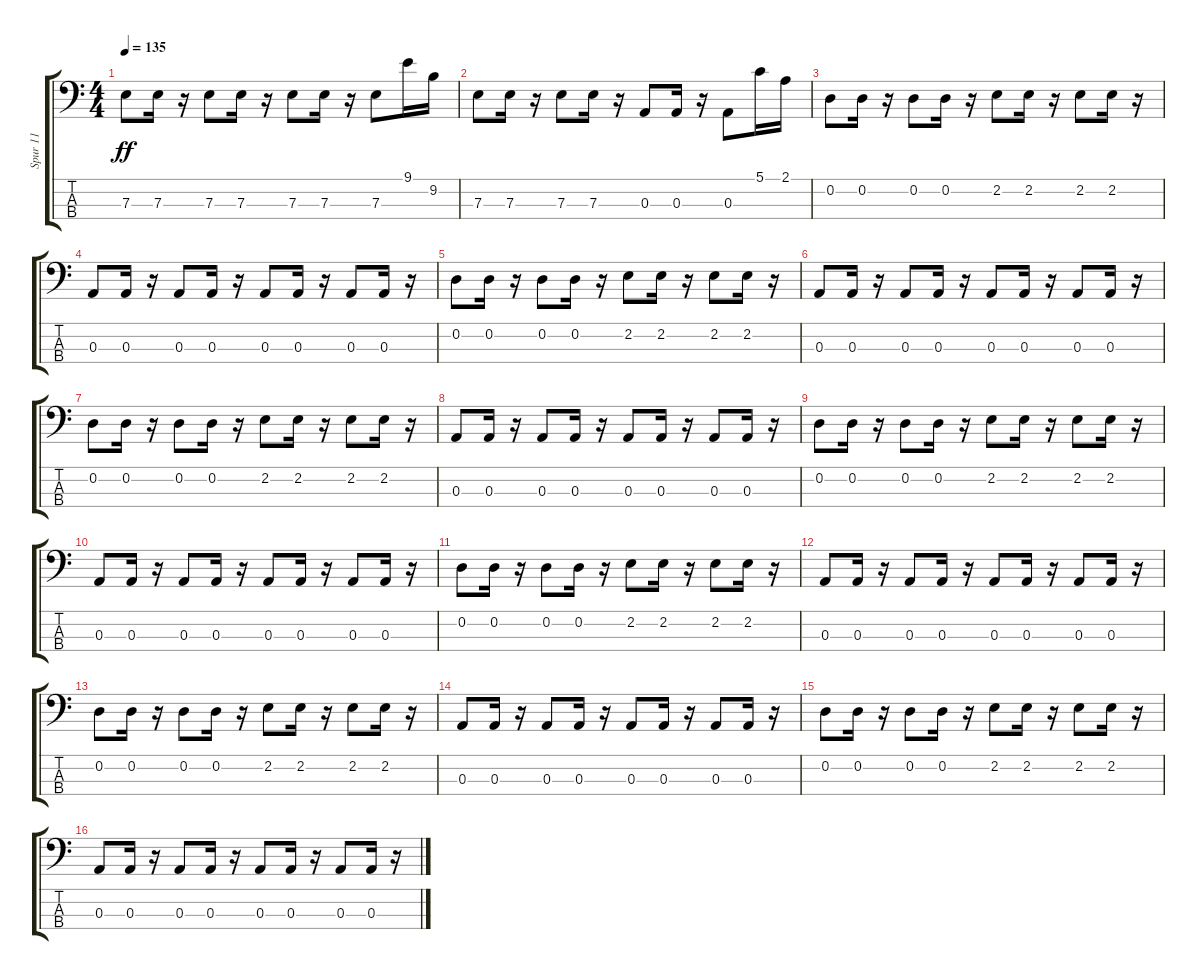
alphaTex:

\track ("Spur 11" "Spur 11") {instrument electricbassfinger}
\staff {score tabs}
\tuning (G2 D2 A1 E1) {hide}
\ts (4 4)
\tempo 135
\clef f4
\ks c
7.3.8{dy ff} 7.3.16 r.16 7.3.8 7.3.16 r.16 7.3.8 7.3.16 r.16 7.3.8 9.1.16 9.2.16 |
7.3.8 7.3.16 r.16 7.3.8 7.3.16 r.16 0.3.8 0.3.16 r.16 0.3.8 5.1.16 2.1.16 |
0.2.8 0.2.16 r.16 0.2.8 0.2.16 r.16 2.2.8 2.2.16 r.16 2.2.8 2.2.16 r.16 |
0.3.8 0.3.16 r.16 0.3.8 0.3.16 r.16 0.3.8 0.3.16 r.16 0.3.8 0.3.16 r.16 |
0.2.8 0.2.16 r.16 0.2.8 0.2.16 r.16 2.2.8 2.2.16 r.16 2.2.8 2.2.16 r.16 |
0.3.8 0.3.16 r.16 0.3.8 0.3.16 r.16 0.3.8 0.3.16 r.16 0.3.8 0.3.16 r.16 |
0.2.8 0.2.16 r.16 0.2.8 0.2.16 r.16 2.2.8 2.2.16 r.16 2.2.8 2.2.16 r.16 |
0.3.8 0.3.16 r.16 0.3.8 0.3.16 r.16 0.3.8 0.3.16 r.16 0.3.8 0.3.16 r.16 |
0.2.8 0.2.16 r.16 0.2.8 0.2.16 r.16 2.2.8 2.2.16 r.16 2.2.8 2.2.16 r.16 |
0.3.8 0.3.16 r.16 0.3.8 0.3.16 r.16 0.3.8 0.3.16 r.16 0.3.8 0.3.16 r.16 |
0.2.8 0.2.16 r.16 0.2.8 0.2.16 r.16 2.2.8 2.2.16 r.16 2.2.8 2.2.16 r.16 |
0.3.8 0.3.16 r.16 0.3.8 0.3.16 r.16 0.3.8 0.3.16 r.16 0.3.8 0.3.16 r.16 |
0.2.8 0.2.16 r.16 0.2.8 0.2.16 r.16 2.2.8 2.2.16 r.16 2.2.8 2.2.16 r.16 |
0.3.8 0.3.16 r.16 0.3.8 0.3.16 r.16 0.3.8 0.3.16 r.16 0.3.8 0.3.16 r.16 |
0.2.8 0.2.16 r.16 0.2.8 0.2.16 r.16 2.2.8 2.2.16 r.16 2.2.8 2.2.16 r.16 |
0.3.8 0.3.16 r.16 0.3.8 0.3.16 r.16 0.3.8 0.3.16 r.16 0.3.8 0.3.16 r.16
